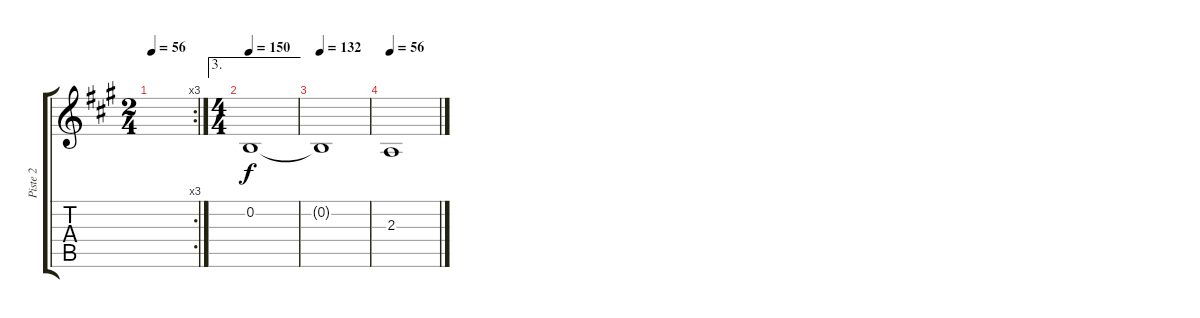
\track ("Piste 2" "Piste 2") {instrument tangoaccordion}
\staff {score tabs}
\tuning (E4 B3 G3 D3 A2 E2) {hide}
\rc 3
\ts (2 4)
\tempo 56
\clef g2
\ks a
|
\ae 3
\ts (4 4)
\tempo 150
0.2.1 |
\tempo 132
0.2{t}.1 |
\tempo 56
2.3.1{volume 0}
